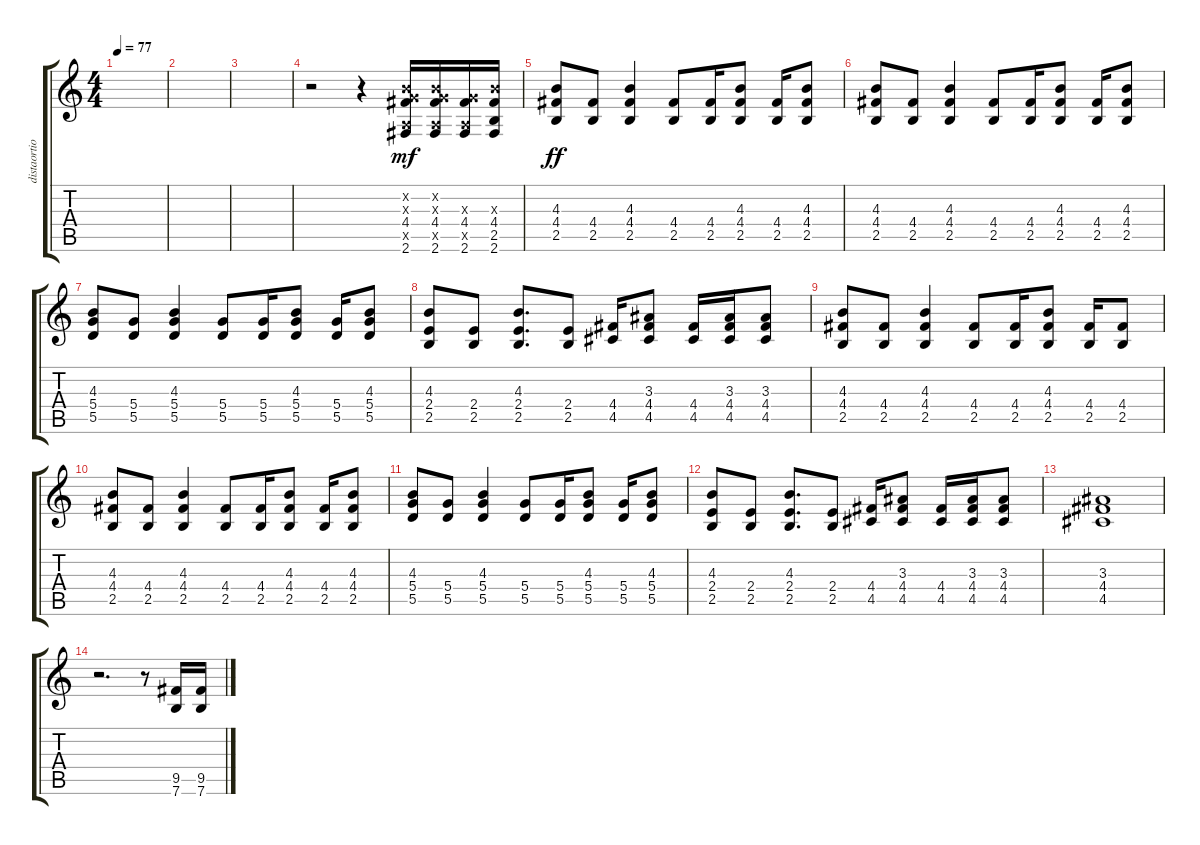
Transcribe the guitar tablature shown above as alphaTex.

\track ("distaortion guitar" "distaortio") {instrument distortionguitar}
\staff {score tabs}
\tuning (E4 B3 G3 D3 A2 E2) {hide}
\ts (4 4)
\tempo 77
\clef g2
\ks c
|
|
|
r.2 r.4 (0.2{x} 0.3{x} 4.4 0.5{x} 2.6).16{dy mf} (0.2{x} 0.3{x} 4.4 0.5{x} 2.6).16 (0.3{x} 4.4 0.5{x} 2.6).16 (4.3{x} 4.4 2.5 2.6).16 |
(4.3 4.4 2.5).8{dy ff} (4.4 2.5).8 (4.3 4.4 2.5).4 (4.4 2.5).8 (4.4 2.5).16 (4.3 4.4 2.5).8 (4.4 2.5).16 (4.3 4.4 2.5).8 |
(4.3 4.4 2.5).8 (4.4 2.5).8 (4.3 4.4 2.5).4 (4.4 2.5).8 (4.4 2.5).16 (4.3 4.4 2.5).8 (4.4 2.5).16 (4.3 4.4 2.5).8 |
(4.3 5.4 5.5).8 (5.4 5.5).8 (4.3 5.4 5.5).4 (5.4 5.5).8 (5.4 5.5).16 (4.3 5.4 5.5).8 (5.4 5.5).16 (4.3 5.4 5.5).8 |
(4.3 2.4 2.5).8 (2.4 2.5).8 (4.3 2.4 2.5).8{d} (2.4 2.5).8 (4.4 4.5).16 (3.3 4.4 4.5).8 (4.4 4.5).16 (3.3 4.4 4.5).16 (3.3 4.4 4.5).8 |
(4.3 4.4 2.5).8 (4.4 2.5).8 (4.3 4.4 2.5).4 (4.4 2.5).8 (4.4 2.5).16 (4.3 4.4 2.5).8 (4.4 2.5).16 (4.4 2.5).8 |
(4.3 4.4 2.5).8 (4.4 2.5).8 (4.3 4.4 2.5).4 (4.4 2.5).8 (4.4 2.5).16 (4.3 4.4 2.5).8 (4.4 2.5).16 (4.3 4.4 2.5).8 |
(4.3 5.4 5.5).8 (5.4 5.5).8 (4.3 5.4 5.5).4 (5.4 5.5).8 (5.4 5.5).16 (4.3 5.4 5.5).8 (5.4 5.5).16 (4.3 5.4 5.5).8 |
(4.3 2.4 2.5).8 (2.4 2.5).8 (4.3 2.4 2.5).8{d} (2.4 2.5).8 (4.4 4.5).16 (3.3 4.4 4.5).8 (4.4 4.5).16 (3.3 4.4 4.5).16 (3.3 4.4 4.5).8 |
(3.3 4.4 4.5).1 |
r.2{d} r.8 (9.5 7.6).16 (9.5 7.6).16
